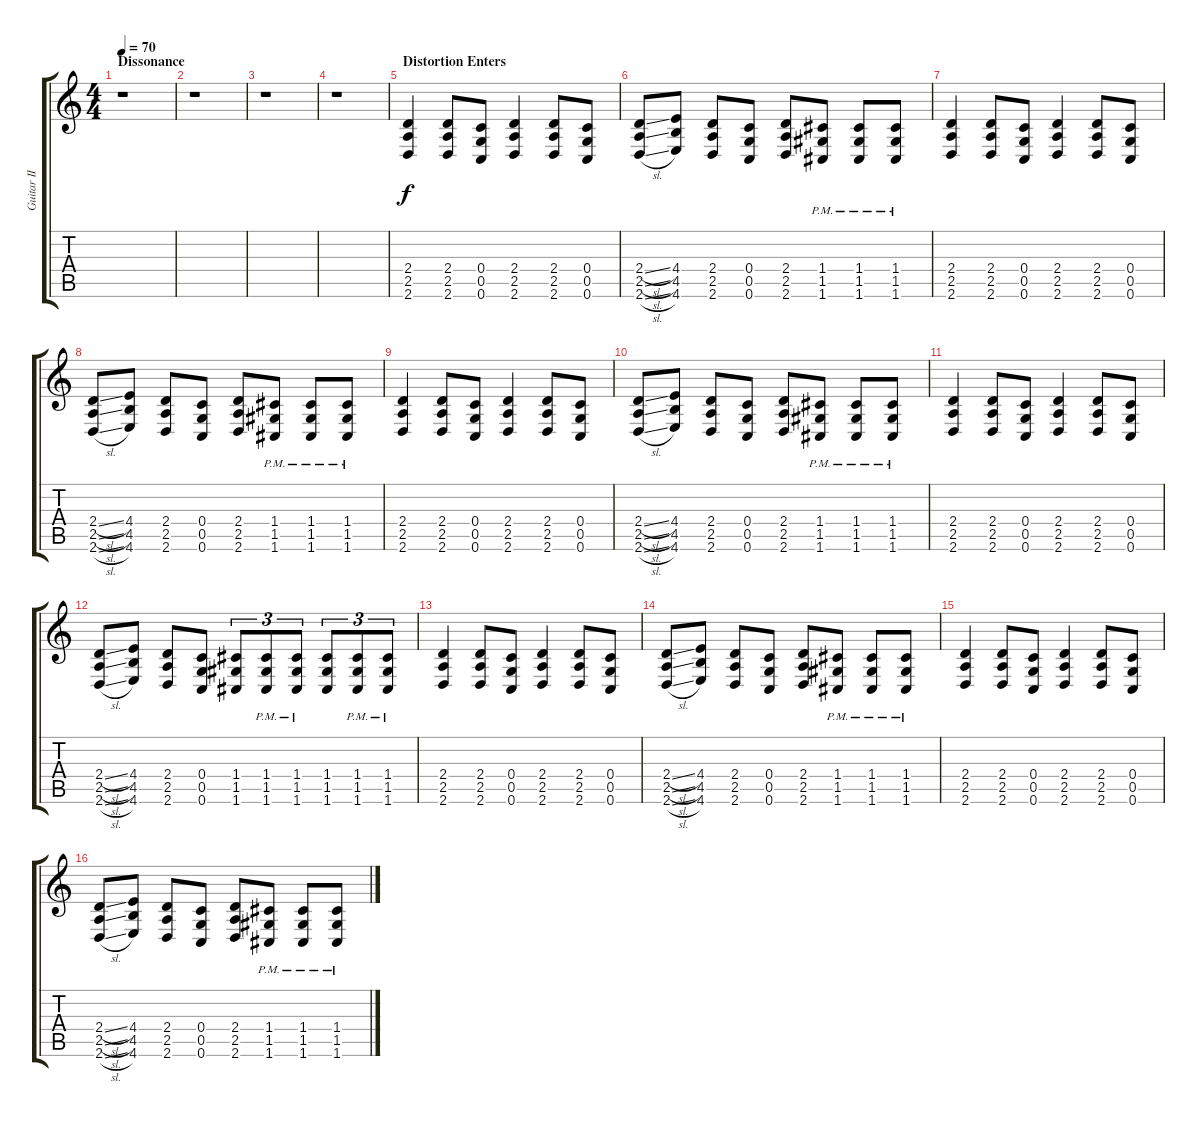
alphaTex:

\track ("Guitar II" "Guitar II") {instrument distortionguitar}
\staff {score tabs}
\tuning (D4 A3 F3 C3 G2 C2) {hide}
\ts (4 4)
\section ("" "Dissonance")
\tempo 70
\clef g2
\ks c
r.1{dy f} |
r.1 |
r.1 |
r.1 |
\section ("" "Distortion Enters")
(2.4 2.5 2.6).4 (2.4 2.5 2.6).8 (0.4 0.5 0.6).8 (2.4 2.5 2.6).4 (2.4 2.5 2.6).8 (0.4 0.5 0.6).8 |
(2.4{sl} 2.5{sl} 2.6{sl}).8 (4.4 4.5 4.6).8 (2.4 2.5 2.6).8 (0.4 0.5 0.6).8 (2.4 2.5 2.6).8 (1.4{pm} 1.5{pm} 1.6{pm}).8 (1.4{pm} 1.5{pm} 1.6{pm}).8 (1.4{pm} 1.5{pm} 1.6{pm}).8 |
(2.4 2.5 2.6).4 (2.4 2.5 2.6).8 (0.4 0.5 0.6).8 (2.4 2.5 2.6).4 (2.4 2.5 2.6).8 (0.4 0.5 0.6).8 |
(2.4{sl} 2.5{sl} 2.6{sl}).8 (4.4 4.5 4.6).8 (2.4 2.5 2.6).8 (0.4 0.5 0.6).8 (2.4 2.5 2.6).8 (1.4{pm} 1.5{pm} 1.6{pm}).8 (1.4{pm} 1.5{pm} 1.6{pm}).8 (1.4{pm} 1.5{pm} 1.6{pm}).8 |
(2.4 2.5 2.6).4 (2.4 2.5 2.6).8 (0.4 0.5 0.6).8 (2.4 2.5 2.6).4 (2.4 2.5 2.6).8 (0.4 0.5 0.6).8 |
(2.4{sl} 2.5{sl} 2.6{sl}).8 (4.4 4.5 4.6).8 (2.4 2.5 2.6).8 (0.4 0.5 0.6).8 (2.4 2.5 2.6).8 (1.4{pm} 1.5{pm} 1.6{pm}).8 (1.4{pm} 1.5{pm} 1.6{pm}).8 (1.4{pm} 1.5{pm} 1.6{pm}).8 |
(2.4 2.5 2.6).4 (2.4 2.5 2.6).8 (0.4 0.5 0.6).8 (2.4 2.5 2.6).4 (2.4 2.5 2.6).8 (0.4 0.5 0.6).8 |
(2.4{sl} 2.5{sl} 2.6{sl}).8 (4.4 4.5 4.6).8 (2.4 2.5 2.6).8 (0.4 0.5 0.6).8 (1.4 1.5 1.6).8{tu (3 2)} (1.4{pm} 1.5{pm} 1.6{pm}).8{tu (3 2)} (1.4{pm} 1.5{pm} 1.6).8{tu (3 2)} (1.4 1.5 1.6).8{tu (3 2)} (1.4{pm} 1.5{pm} 1.6{pm}).8{tu (3 2)} (1.4{pm} 1.5{pm} 1.6{pm}).8{tu (3 2)} |
(2.4 2.5 2.6).4 (2.4 2.5 2.6).8 (0.4 0.5 0.6).8 (2.4 2.5 2.6).4 (2.4 2.5 2.6).8 (0.4 0.5 0.6).8 |
(2.4{sl} 2.5{sl} 2.6{sl}).8 (4.4 4.5 4.6).8 (2.4 2.5 2.6).8 (0.4 0.5 0.6).8 (2.4 2.5 2.6).8 (1.4{pm} 1.5{pm} 1.6{pm}).8 (1.4{pm} 1.5{pm} 1.6{pm}).8 (1.4{pm} 1.5{pm} 1.6{pm}).8 |
(2.4 2.5 2.6).4 (2.4 2.5 2.6).8 (0.4 0.5 0.6).8 (2.4 2.5 2.6).4 (2.4 2.5 2.6).8 (0.4 0.5 0.6).8 |
(2.4{sl} 2.5{sl} 2.6{sl}).8 (4.4 4.5 4.6).8 (2.4 2.5 2.6).8 (0.4 0.5 0.6).8 (2.4 2.5 2.6).8 (1.4{pm} 1.5{pm} 1.6{pm}).8 (1.4{pm} 1.5{pm} 1.6{pm}).8 (1.4{pm} 1.5{pm} 1.6{pm}).8
